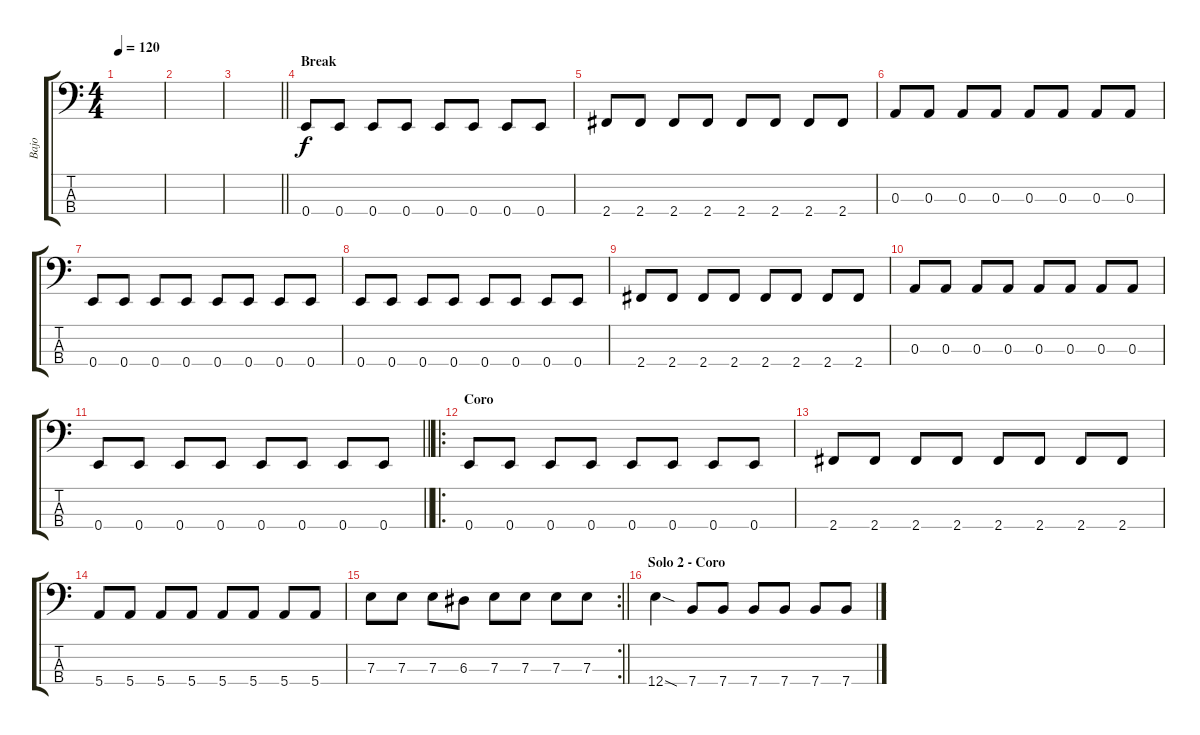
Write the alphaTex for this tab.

\track ("Bajo" "Bajo") {instrument slapbass1}
\staff {score tabs}
\tuning (G2 D2 A1 E1) {hide}
\ts (4 4)
\tempo 120
\clef f4
\ks c
|
|
\barLineRight lightlight
|
\section ("" "Break")
0.4.8 0.4.8 0.4.8 0.4.8 0.4.8 0.4.8 0.4.8 0.4.8 |
2.4.8 2.4.8 2.4.8 2.4.8 2.4.8 2.4.8 2.4.8 2.4.8 |
0.3.8 0.3.8 0.3.8 0.3.8 0.3.8 0.3.8 0.3.8 0.3.8 |
0.4.8 0.4.8 0.4.8 0.4.8 0.4.8 0.4.8 0.4.8 0.4.8 |
0.4.8 0.4.8 0.4.8 0.4.8 0.4.8 0.4.8 0.4.8 0.4.8 |
2.4.8 2.4.8 2.4.8 2.4.8 2.4.8 2.4.8 2.4.8 2.4.8 |
0.3.8 0.3.8 0.3.8 0.3.8 0.3.8 0.3.8 0.3.8 0.3.8 |
\barLineRight lightlight
0.4.8 0.4.8 0.4.8 0.4.8 0.4.8 0.4.8 0.4.8 0.4.8 |
\ro
\section ("" "Coro")
0.4.8 0.4.8 0.4.8 0.4.8 0.4.8 0.4.8 0.4.8 0.4.8 |
2.4.8 2.4.8 2.4.8 2.4.8 2.4.8 2.4.8 2.4.8 2.4.8 |
5.4.8 5.4.8 5.4.8 5.4.8 5.4.8 5.4.8 5.4.8 5.4.8 |
\rc 2
\barLineRight lightlight
7.3.8 7.3.8 7.3.8 6.3.8 7.3.8 7.3.8 7.3.8 7.3.8 |
\section ("" "Solo 2 - Coro")
12.4{sod}.4 7.4.8 7.4.8 7.4.8 7.4.8 7.4.8 7.4.8
